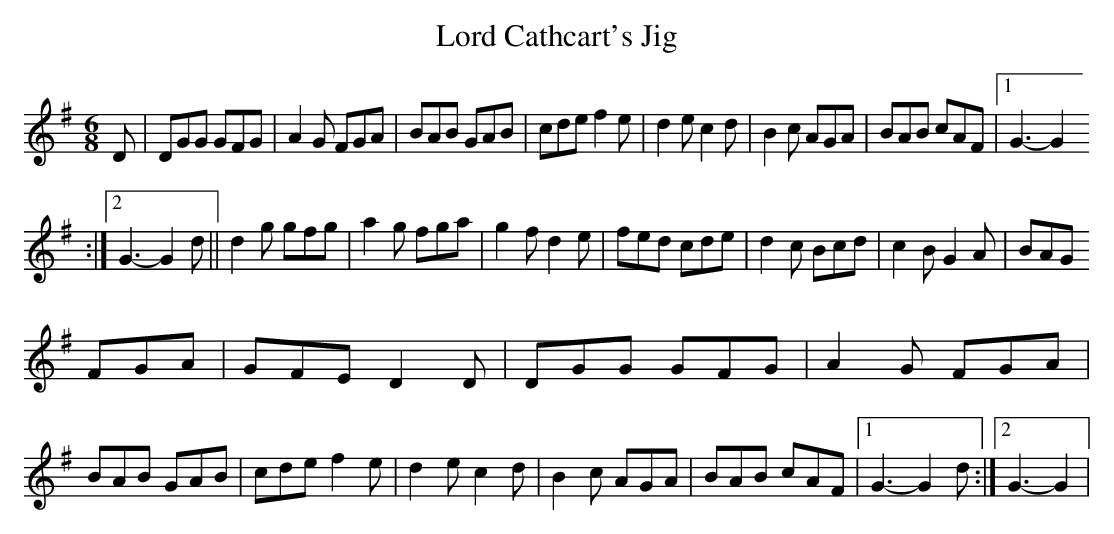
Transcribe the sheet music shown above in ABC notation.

X:1
T:Lord Cathcart's Jig
M:6/8
K:G
D|DGG GFG|A2G FGA|BAB GAB|cde f2e|d2e c2d|B2c AGA|BAB cAF|1G3-G2
:|2 G3-G2 d || d2 g gfg | a2 g fga |g2f d2e | fed cde| d2c Bcd|c2B G2A| BAG
FGA| GFE D2D|DGG GFG|A2G FGA|BAB GAB|cde f2e|d2e c2d|B2c AGA|BAB cAF|1G3-G2 d:|2 G3-G2 |
